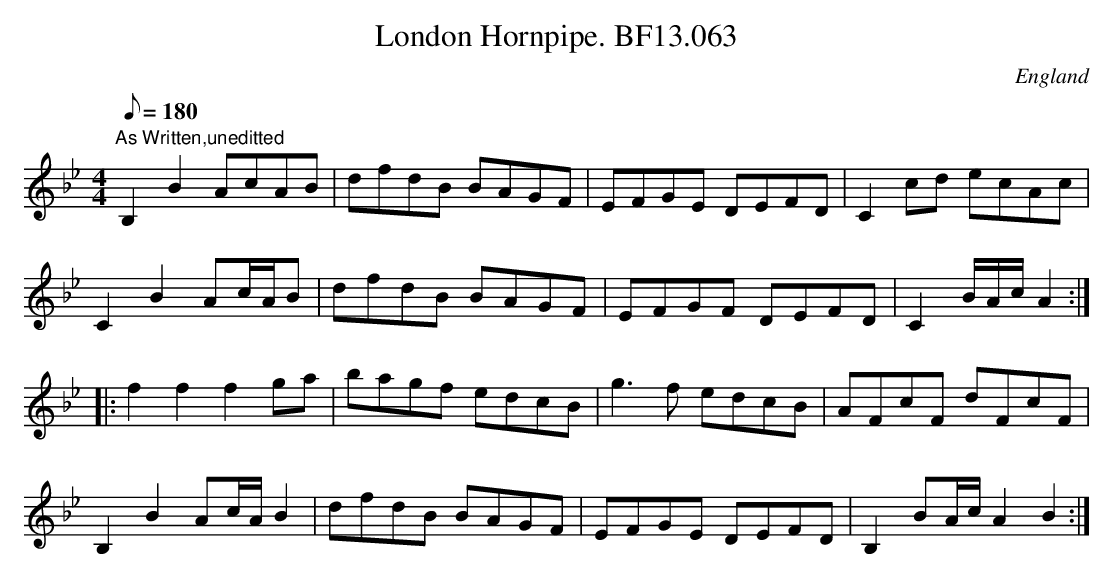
X:1
T:London Hornpipe. BF13.063
M:4/4
Q:180
O:England
K:Bb
"As Written,uneditted"B,2B2AcAB|dfdB BAGF|EFGE DEFD|C2cd ecAc|!
C2B2Ac/A/B|dfdB BAGF|EFGF DEFD|C2B/A/c/A2::!
f2f2f2ga|bagf edcB|g3f edcB|AFcF dFcF|!
B,2B2Ac/A/B2|dfdB BAGF|EFGE DEFD|B,2BA/c/A2B2:|]
